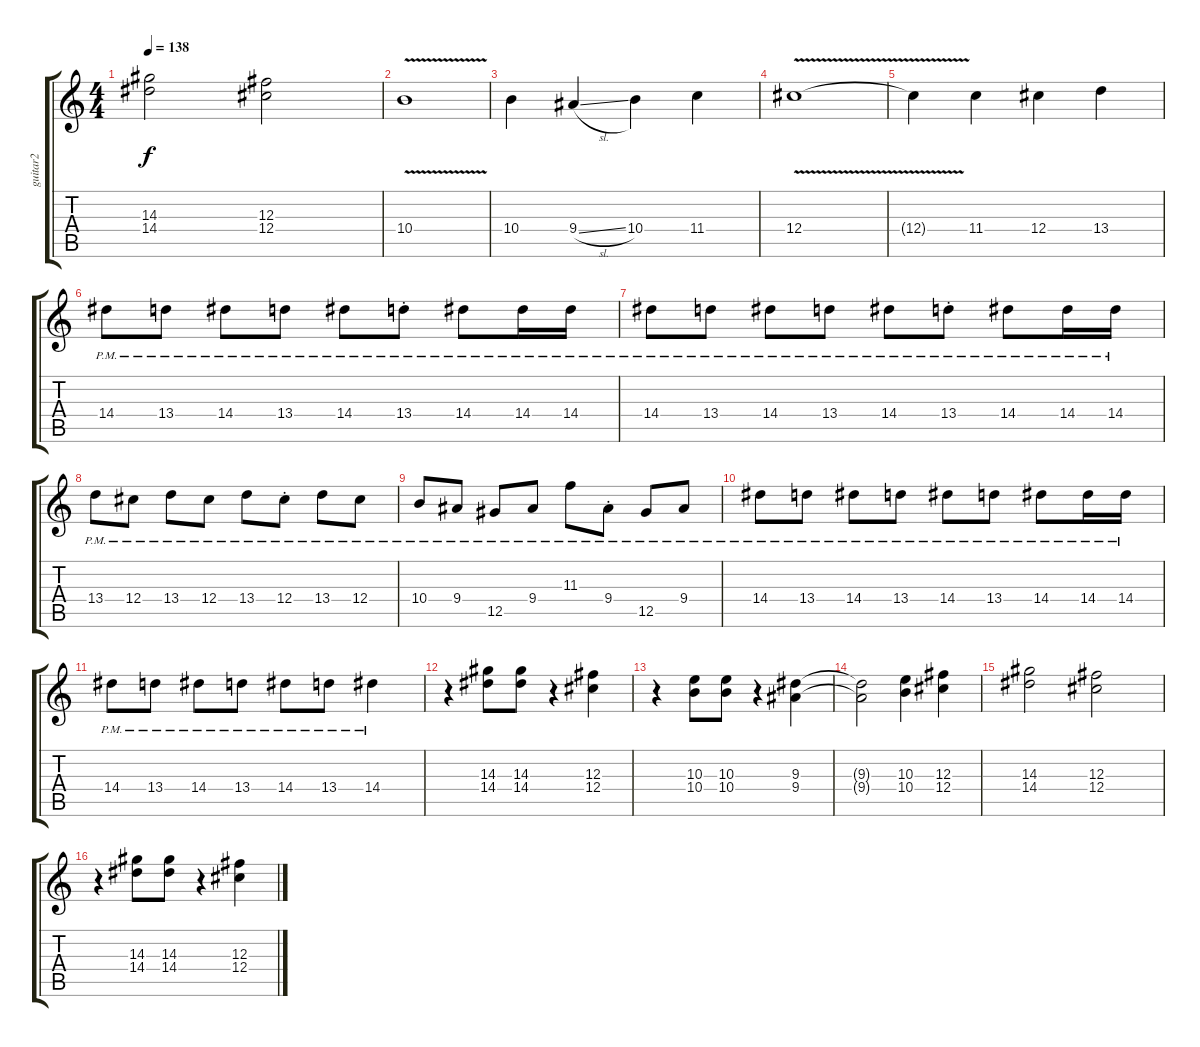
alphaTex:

\track ("guitar2" "guitar2") {instrument overdrivenguitar}
\staff {score tabs}
\tuning (Eb4 Bb3 Gb3 Db3 Ab2 Eb2) {hide}
\ts (4 4)
\tempo 138
\clef g2
\ks c
(14.3 14.4).2{dy f} (12.3 12.4).2 |
10.4{v}.1 |
10.4.4 9.4{sl}.4 10.4.4 11.4.4 |
12.4{v}.1 |
12.4{t}.4 11.4.4 12.4.4 13.4.4 |
14.4{pm}.8 13.4{pm}.8 14.4{pm}.8 13.4{pm}.8 14.4{pm}.8 13.4{pm st}.8 14.4{pm}.8 14.4{pm}.16 14.4{pm}.16 |
14.4{pm}.8 13.4{pm}.8 14.4{pm}.8 13.4{pm}.8 14.4{pm}.8 13.4{pm st}.8 14.4{pm}.8 14.4{pm}.16 14.4{pm}.16 |
13.4{pm}.8 12.4{pm}.8 13.4{pm}.8 12.4{pm}.8 13.4{pm}.8 12.4{pm st}.8 13.4{pm}.8 12.4{pm}.8 |
10.4{pm}.8 9.4{pm}.8 12.5{pm}.8 9.4{pm}.8 11.3{pm}.8 9.4{pm st}.8 12.5{pm}.8 9.4{pm}.8 |
14.4{pm}.8 13.4{pm}.8 14.4{pm}.8 13.4{pm}.8 14.4{pm}.8 13.4{pm}.8 14.4{pm}.8 14.4{pm}.16 14.4{pm}.16 |
14.4{pm}.8 13.4{pm}.8 14.4{pm}.8 13.4{pm}.8 14.4{pm}.8 13.4{pm}.8 14.4{pm}.4 |
r.4 (14.3 14.4).8 (14.3 14.4).8 r.4 (12.3 12.4).4 |
r.4 (10.3 10.4).8 (10.3 10.4).8 r.4 (9.3 9.4).4 |
(9.3{t} 9.4{t}).2 (10.3 10.4).4 (12.3 12.4).4 |
(14.3 14.4).2 (12.3 12.4).2 |
r.4 (14.3 14.4).8 (14.3 14.4).8 r.4 (12.3 12.4).4
